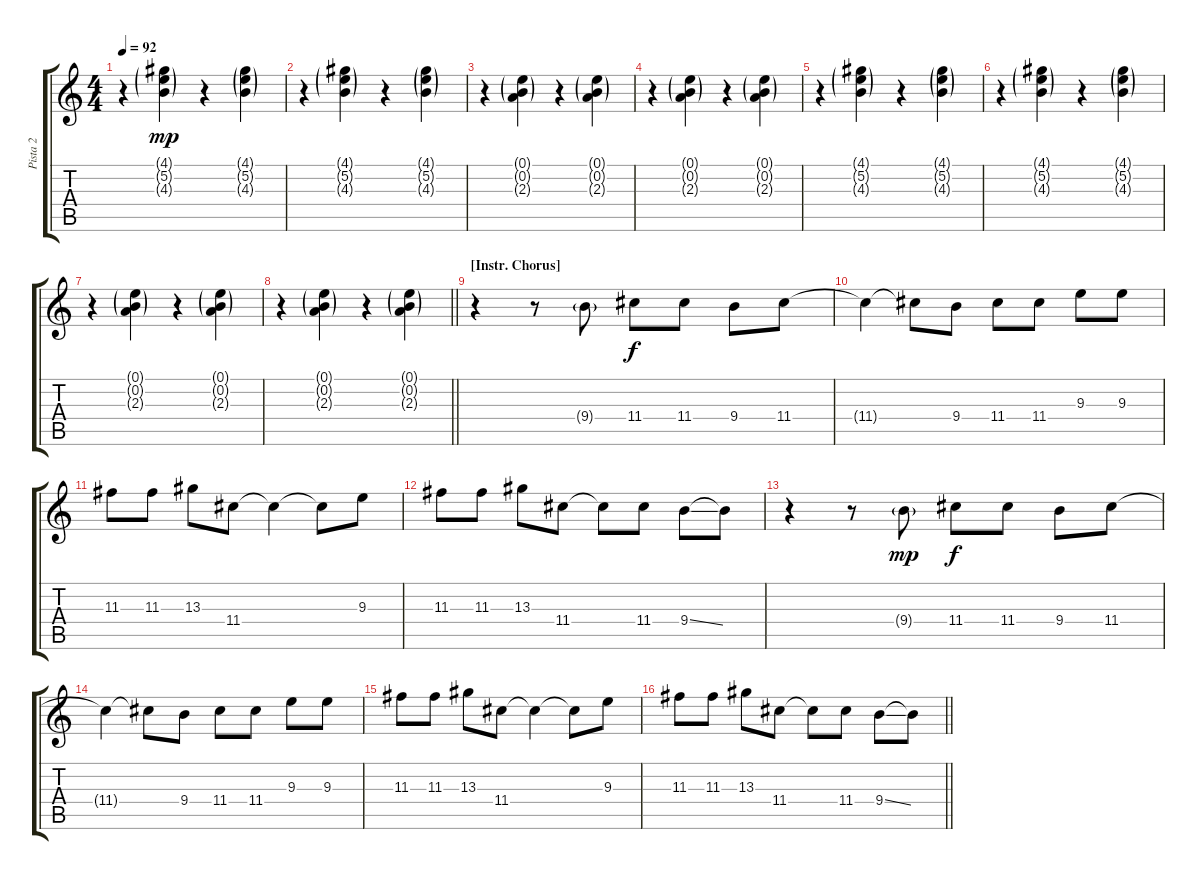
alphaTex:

\track ("Pista 2" "Pista 2") {instrument electricguitarjazz}
\staff {score tabs}
\tuning (E4 B3 G3 D3 A2 E2) {hide}
\ts (4 4)
\tempo 92
\clef g2
\ks c
r.4{dy mp} (4.1{g} 5.2{g} 4.3{g}).4 r.4 (4.1{g} 5.2{g} 4.3{g}).4 |
r.4 (4.1{g} 5.2{g} 4.3{g}).4 r.4 (4.1{g} 5.2{g} 4.3{g}).4 |
r.4 (0.1{g} 0.2{g} 2.3{g}).4 r.4 (0.1{g} 0.2{g} 2.3{g}).4 |
r.4 (0.1{g} 0.2{g} 2.3{g}).4 r.4 (0.1{g} 0.2{g} 2.3{g}).4 |
r.4 (4.1{g} 5.2{g} 4.3{g}).4 r.4 (4.1{g} 5.2{g} 4.3{g}).4 |
r.4 (4.1{g} 5.2{g} 4.3{g}).4 r.4 (4.1{g} 5.2{g} 4.3{g}).4 |
r.4 (0.1{g} 0.2{g} 2.3{g}).4 r.4 (0.1{g} 0.2{g} 2.3{g}).4 |
\barLineRight lightlight
r.4 (0.1{g} 0.2{g} 2.3{g}).4 r.4 (0.1{g} 0.2{g} 2.3{g}).4 |
\section ("" "[Instr. Chorus]")
r.4 r.8 9.4{g}.8 11.4.8{dy f} 11.4.8 9.4.8 11.4.8 |
11.4{t}.4 11.4{t}.8 9.4.8 11.4.8 11.4.8 9.3.8 9.3.8 |
11.3.8 11.3.8 13.3.8 11.4.8 11.4{t}.4 11.4{t}.8 9.3.8 |
11.3.8 11.3.8 13.3.8 11.4.8 11.4{t}.8 11.4.8 9.4{ss}.8 9.4{t}.8 |
r.4 r.8 9.4{g}.8{dy mp} 11.4.8{dy f} 11.4.8 9.4.8 11.4.8 |
11.4{t}.4 11.4{t}.8 9.4.8 11.4.8 11.4.8 9.3.8 9.3.8 |
11.3.8 11.3.8 13.3.8 11.4.8 11.4{t}.4 11.4{t}.8 9.3.8 |
\barLineRight lightlight
11.3.8 11.3.8 13.3.8 11.4.8 11.4{t}.8 11.4.8 9.4{ss}.8 9.4{t}.8
